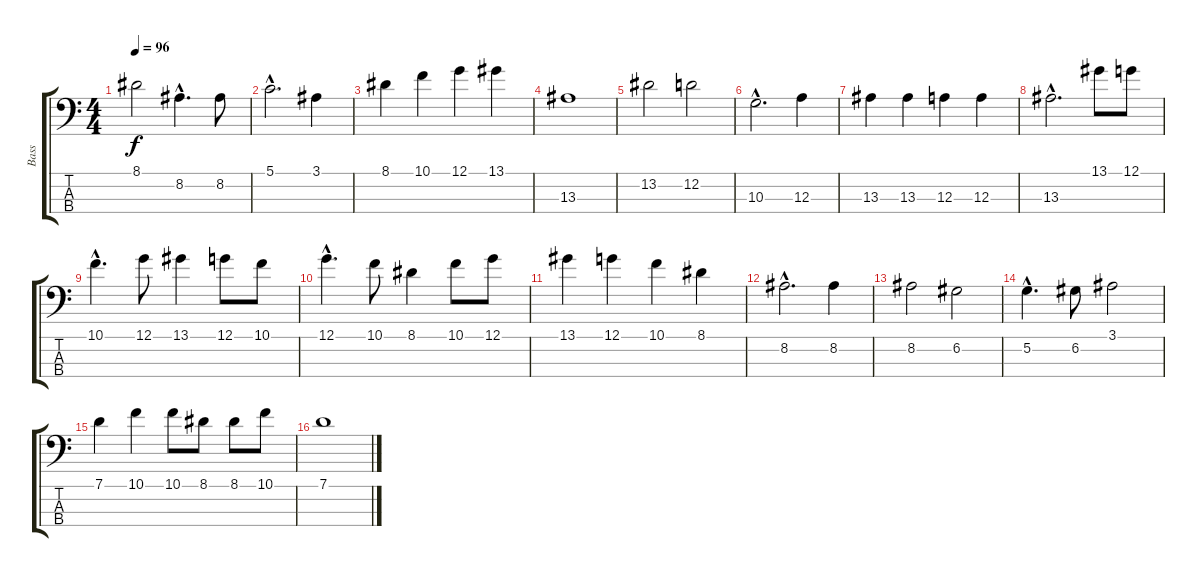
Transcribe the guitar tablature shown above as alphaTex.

\track ("Bass" "Bass") {instrument slapbass1}
\staff {score tabs}
\tuning (G2 D2 A1 E1) {hide}
\ts (4 4)
\tempo 96
\clef f4
\ks c
8.1.2{dy f instrument slapbass1} 8.2{hac}.4{d} 8.2.8 |
5.1{hac}.2{d} 3.1.4 |
8.1.4 10.1.4 12.1.4 13.1.4 |
13.3.1 |
13.2.2 12.2.2 |
10.3{hac}.2{d} 12.3.4 |
13.3.4 13.3.4 12.3.4 12.3.4 |
13.3{hac}.2{d} 13.1.8 12.1.8 |
10.1{hac}.4{d} 12.1.8 13.1.4 12.1.8 10.1.8 |
12.1{hac}.4{d} 10.1.8 8.1.4 10.1.8 12.1.8 |
13.1.4 12.1.4 10.1.4 8.1.4 |
8.2{hac}.2{d} 8.2.4 |
8.2.2 6.2.2 |
5.2{hac}.4{d} 6.2.8 3.1.2 |
7.1.4 10.1.4 10.1.8 8.1.8 8.1.8 10.1.8 |
7.1.1
